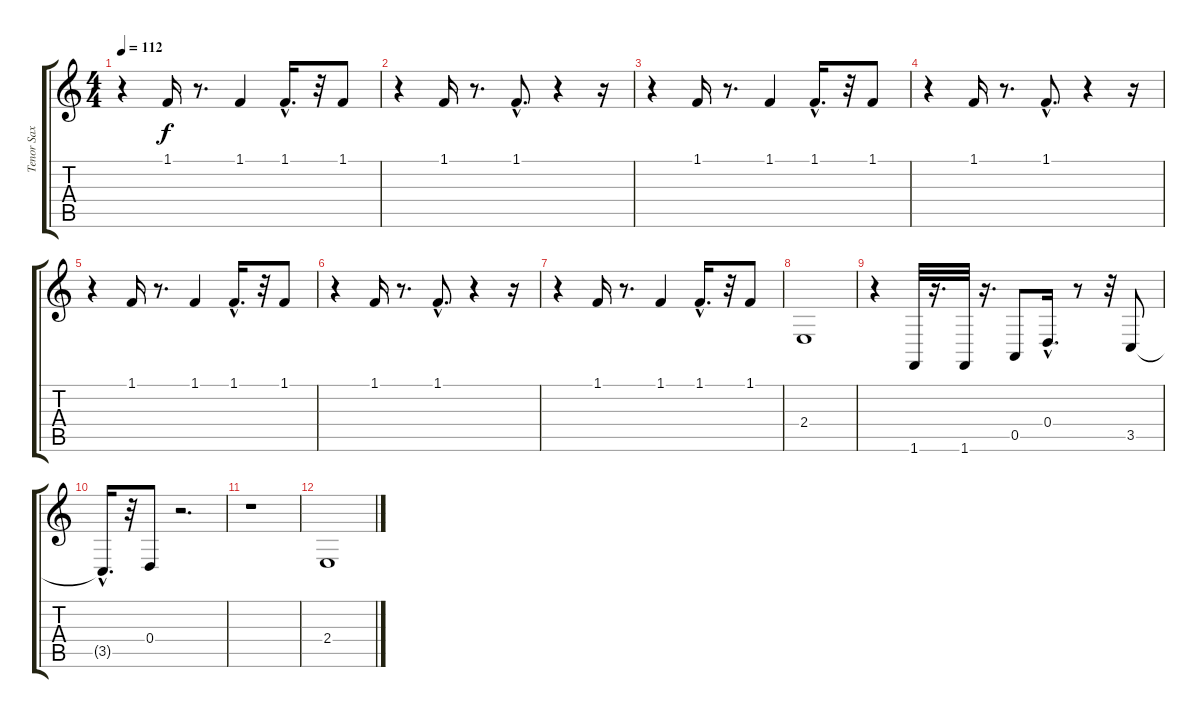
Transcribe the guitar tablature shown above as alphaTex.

\track ("Tenor Sax" "Tenor Sax") {instrument baritonesax}
\staff {score tabs}
\tuning (E4 B3 G3 D3 A2 E2) {hide}
\ts (4 4)
\tempo 112
\clef g2
\ks c
r.4{dy f} 1.1.16 r.8{d} 1.1.4 1.1{hac}.16{d} r.32 1.1.8 |
r.4 1.1.16 r.8{d} 1.1{hac}.8{d} r.4 r.16 |
r.4 1.1.16 r.8{d} 1.1.4 1.1{hac}.16{d} r.32 1.1.8 |
r.4 1.1.16 r.8{d} 1.1{hac}.8{d} r.4 r.16 |
r.4 1.1.16 r.8{d} 1.1.4 1.1{hac}.16{d} r.32 1.1.8 |
r.4 1.1.16 r.8{d} 1.1{hac}.8{d} r.4 r.16 |
r.4 1.1.16 r.8{d} 1.1.4 1.1{hac}.16{d} r.32 1.1.8 |
2.4.1 |
r.4 1.6.32 r.16{d} 1.6.32 r.16{d} 0.5.8 0.4{hac}.16{d} r.8 r.32 3.5.8 |
3.5{hac t}.16{d} r.32 0.4.8 r.2{d} |
r.1{volume 0} |
2.4.1
